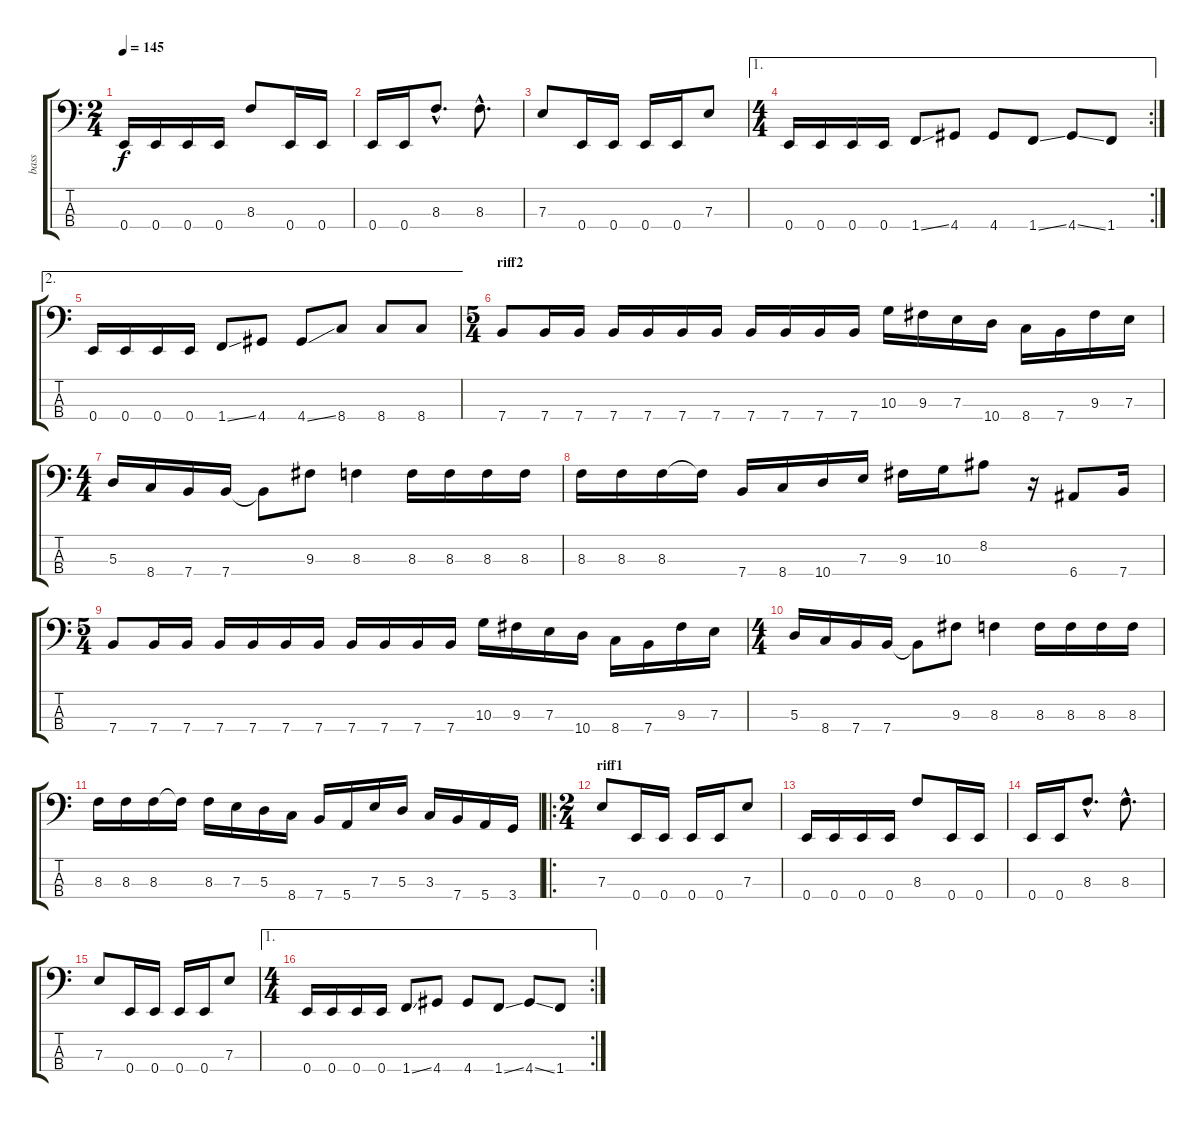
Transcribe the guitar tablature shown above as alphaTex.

\track ("bass" "bass") {instrument electricbassfinger}
\staff {score tabs}
\tuning (G2 D2 A1 E1) {hide}
\ts (2 4)
\tempo 145
\clef f4
\ks c
0.4.16{dy f} 0.4.16 0.4.16 0.4.16 8.3.8 0.4.16 0.4.16 |
0.4.16 0.4.16 8.3{hac}.8{d} 8.3{hac}.8{d} |
7.3.8 0.4.16 0.4.16 0.4.16 0.4.16 7.3.8 |
\ae 1
\rc 2
\ts (4 4)
0.4.16 0.4.16 0.4.16 0.4.16 1.4{ss}.8 4.4.8 4.4.8 1.4{ss}.8 4.4{ss}.8 1.4.8 |
\ae 2
0.4.16 0.4.16 0.4.16 0.4.16 1.4{ss}.8 4.4.8 4.4{ss}.8 8.4.8 8.4.8 8.4.8 |
\ts (5 4)
\section ("" "riff2")
7.4.8 7.4.16 7.4.16 7.4.16 7.4.16 7.4.16 7.4.16 7.4.16 7.4.16 7.4.16 7.4.16 10.3.16 9.3.16 7.3.16 10.4.16 8.4.16 7.4.16 9.3.16 7.3.16 |
\ts (4 4)
5.3.16 8.4.16 7.4.16 7.4.16 7.4{t}.8 9.3.8 8.3.4 8.3.16 8.3.16 8.3.16 8.3.16 |
8.3.16 8.3.16 8.3.16 8.3{t}.16 7.4.16 8.4.16 10.4.16 7.3.16 9.3.16 10.3.16 8.2.8 r.16 6.4.8 7.4.16 |
\ts (5 4)
7.4.8 7.4.16 7.4.16 7.4.16 7.4.16 7.4.16 7.4.16 7.4.16 7.4.16 7.4.16 7.4.16 10.3.16 9.3.16 7.3.16 10.4.16 8.4.16 7.4.16 9.3.16 7.3.16 |
\ts (4 4)
5.3.16 8.4.16 7.4.16 7.4.16 7.4{t}.8 9.3.8 8.3.4 8.3.16 8.3.16 8.3.16 8.3.16 |
8.3.16 8.3.16 8.3.16 8.3{t}.16 8.3.16 7.3.16 5.3.16 8.4.16 7.4.16 5.4.16 7.3.16 5.3.16 3.3.16 7.4.16 5.4.16 3.4.16 |
\ro
\ts (2 4)
\section ("" "riff1")
7.3.8 0.4.16 0.4.16 0.4.16 0.4.16 7.3.8 |
0.4.16 0.4.16 0.4.16 0.4.16 8.3.8 0.4.16 0.4.16 |
0.4.16 0.4.16 8.3{hac}.8{d} 8.3{hac}.8{d} |
7.3.8 0.4.16 0.4.16 0.4.16 0.4.16 7.3.8 |
\ae 1
\rc 2
\ts (4 4)
0.4.16 0.4.16 0.4.16 0.4.16 1.4{ss}.8 4.4.8 4.4.8 1.4{ss}.8 4.4{ss}.8 1.4.8
